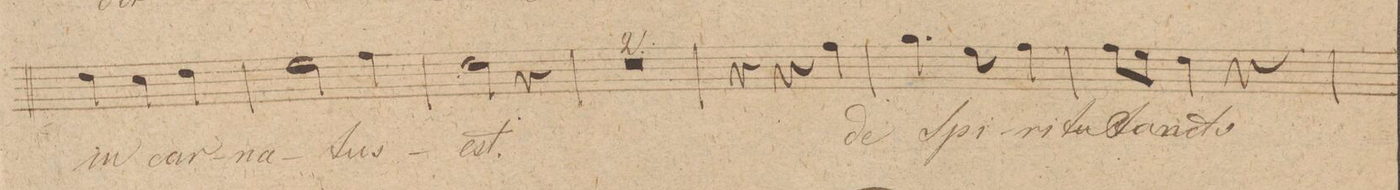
**kern	**text	**dynam
*I"Tenore.	*	*
*clefC4	*	*
*k[]	*	*
*met(c|)	*	*
*M3/4	*	*
4c\	in-	.
4B\	-car-	.
4c\	-na-	.
=65	=65	=65
2d\	.	.
4e\	-tus	.
=66	=66	=66
2c\	-est.	.
4r	.	.
=67	=67	=67
1.r	.	.
=68	=68	=68
=69	=69	=69
4r	.	.
4r	.	.
4e\	de	.
=70	=70	=70
4.f\	ſpi-	.
8d\	-ri-	.
4e\	-tu	.
=71	=71	=71
8e\L	San-	.
8d\J	.	.
4c\	-cto	.
4r	.	.
=72	=72	=72
*-	*-	*-
